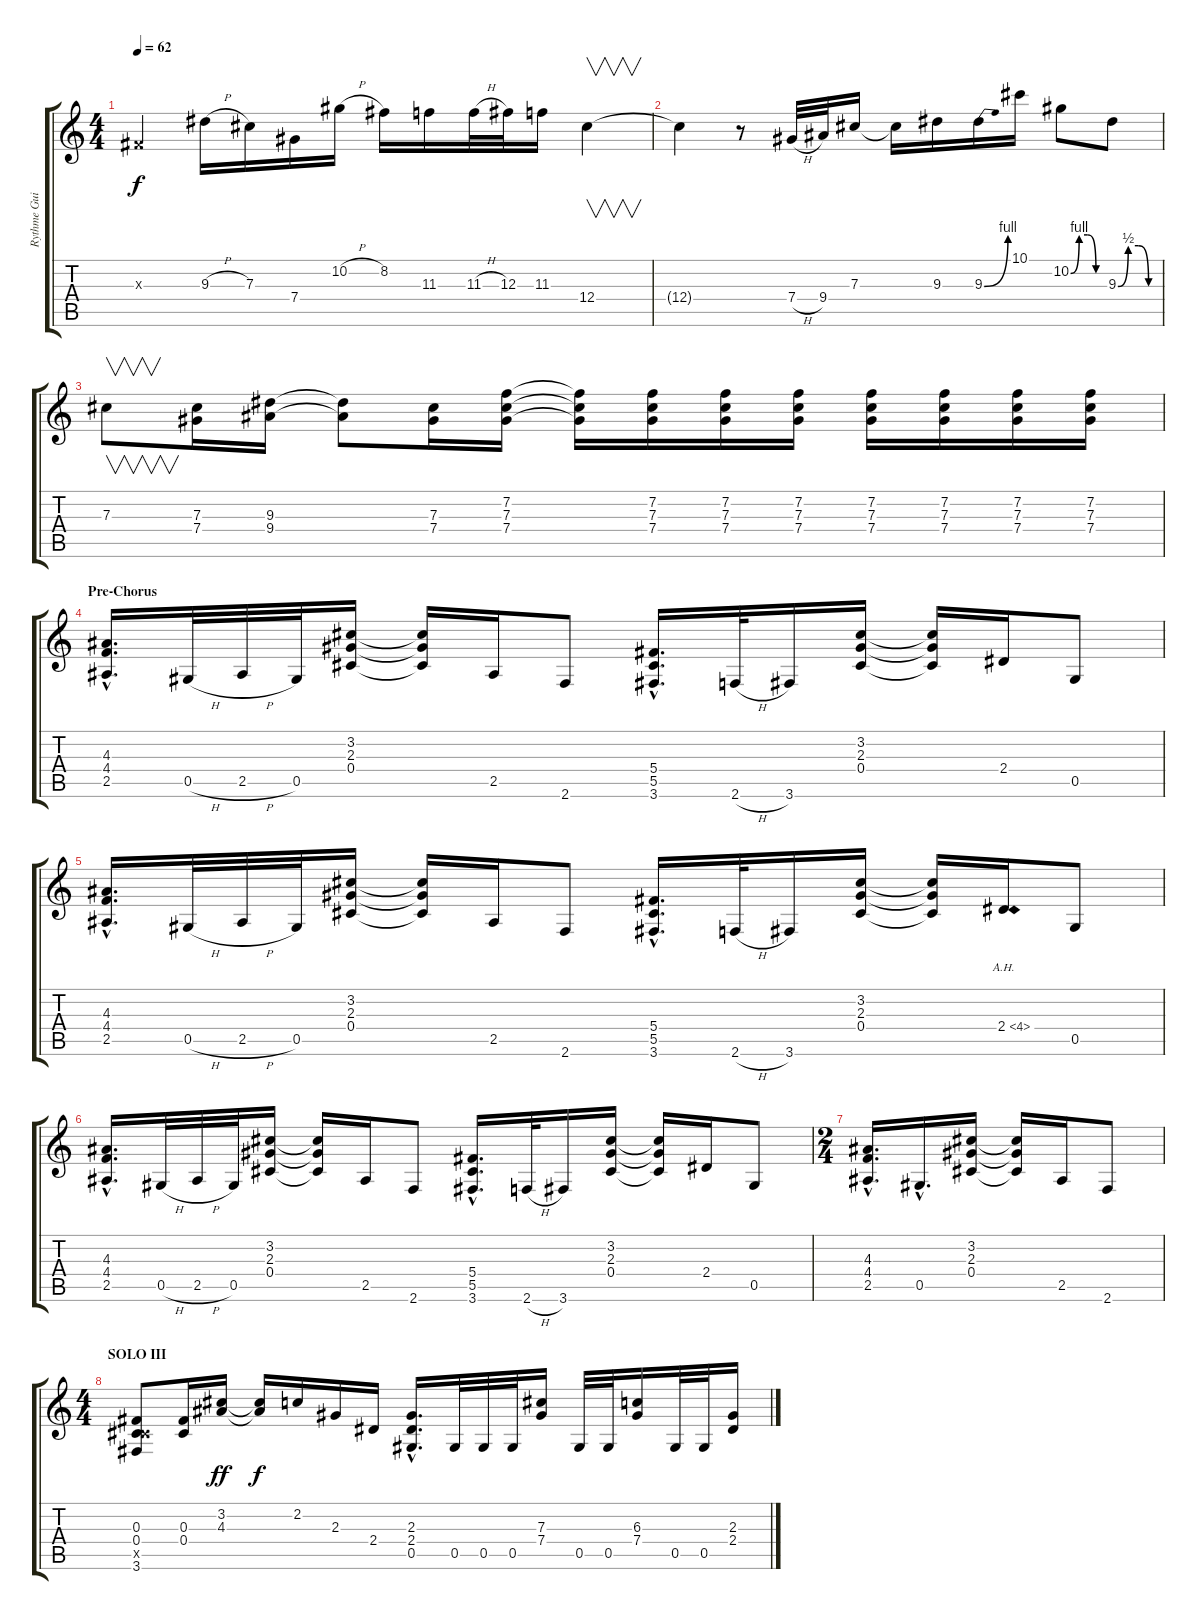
\track ("Rythme Guitar" "Rythme Gui") {instrument distortionguitar}
\staff {score tabs}
\tuning (Eb4 Bb3 Gb3 Db3 Ab2 Eb2) {hide}
\ts (4 4)
\tempo 62
\clef g2
\ks c
0.3{x}.4{dy f} 9.3{h}.16 7.3.16 7.4.16 10.2{h}.16 8.2.16 11.3.16 11.3{h}.32 12.3.32 11.3.16 12.4.4{v} |
12.4{t}.4 r.8 7.4{h}.32 9.4.32 7.3.16 7.3{t}.16 9.3.16 9.3{be (bend 0 0 60 4)}.16 10.1.16 10.2{be (custom 0 0 15 4 30 4 45 0 60 0)}.8 9.3{be (custom 0 0 15 2 30 2 45 0 60 0)}.8 |
7.3.8{v} (7.3 7.4).16 (9.3 9.4).16 (9.3{t} 9.4{t}).8 (7.3 7.4).16 (7.2 7.3 7.4).16 (7.2{t} 7.3{t} 7.4{t}).16 (7.2 7.3 7.4).16 (7.2 7.3 7.4).16 (7.2 7.3 7.4).16 (7.2 7.3 7.4).16 (7.2 7.3 7.4).16 (7.2 7.3 7.4).16 (7.2 7.3 7.4).16 |
\section ("" "Pre-Chorus")
(4.3{hac} 4.4{hac} 2.5{hac}).16{d} 0.5{h}.32 2.5{h}.32 0.5.32 (3.2 2.3 0.4).16 (3.2{t} 2.3{t} 0.4{t}).16 2.5.16 2.6.8 (5.4{hac} 5.5{hac} 3.6{hac}).16{d} 2.6{h}.32 3.6.16 (3.2 2.3 0.4).16 (3.2{t} 2.3{t} 0.4{t}).16 2.4.16 0.5.8 |
(4.3{hac} 4.4{hac} 2.5{hac}).16{d} 0.5{h}.32 2.5{h}.32 0.5.32 (3.2 2.3 0.4).16 (3.2{t} 2.3{t} 0.4{t}).16 2.5.16 2.6.8 (5.4{hac} 5.5{hac} 3.6{hac}).16{d} 2.6{h}.32 3.6.16 (3.2 2.3 0.4).16 (3.2{t} 2.3{t} 0.4{t}).16 2.4{ah 2}.16 0.5.8 |
(4.3{hac} 4.4{hac} 2.5{hac}).16{d} 0.5{h}.32 2.5{h}.32 0.5.32 (3.2 2.3 0.4).16 (3.2{t} 2.3{t} 0.4{t}).16 2.5.16 2.6.8 (5.4{hac} 5.5{hac} 3.6{hac}).16{d} 2.6{h}.32 3.6.16 (3.2 2.3 0.4).16 (3.2{t} 2.3{t} 0.4{t}).16 2.4.16 0.5.8 |
\ts (2 4)
(4.3{hac} 4.4{hac} 2.5{hac}).16{d} 0.5{hac}.16{d} (3.2 2.3 0.4).16 (3.2{t} 2.3{t} 0.4{t}).16 2.5.16 2.6.8 |
\ts (4 4)
\section ("" "SOLO III")
(0.3 0.4 5.5{x} 3.6).8 (0.3 0.4).16 (3.2 4.3).16{dy ff} (3.2{t} 4.3{t}).16{dy f} 2.2.16 2.3.16 2.4.16 (2.3{hac} 2.4{hac} 0.5{hac}).16{d} 0.5.32 0.5.32 0.5.32 (7.3 7.4).16 0.5.32 0.5.32 (6.3 7.4).16 0.5.32 0.5.32 (2.3 2.4).16
